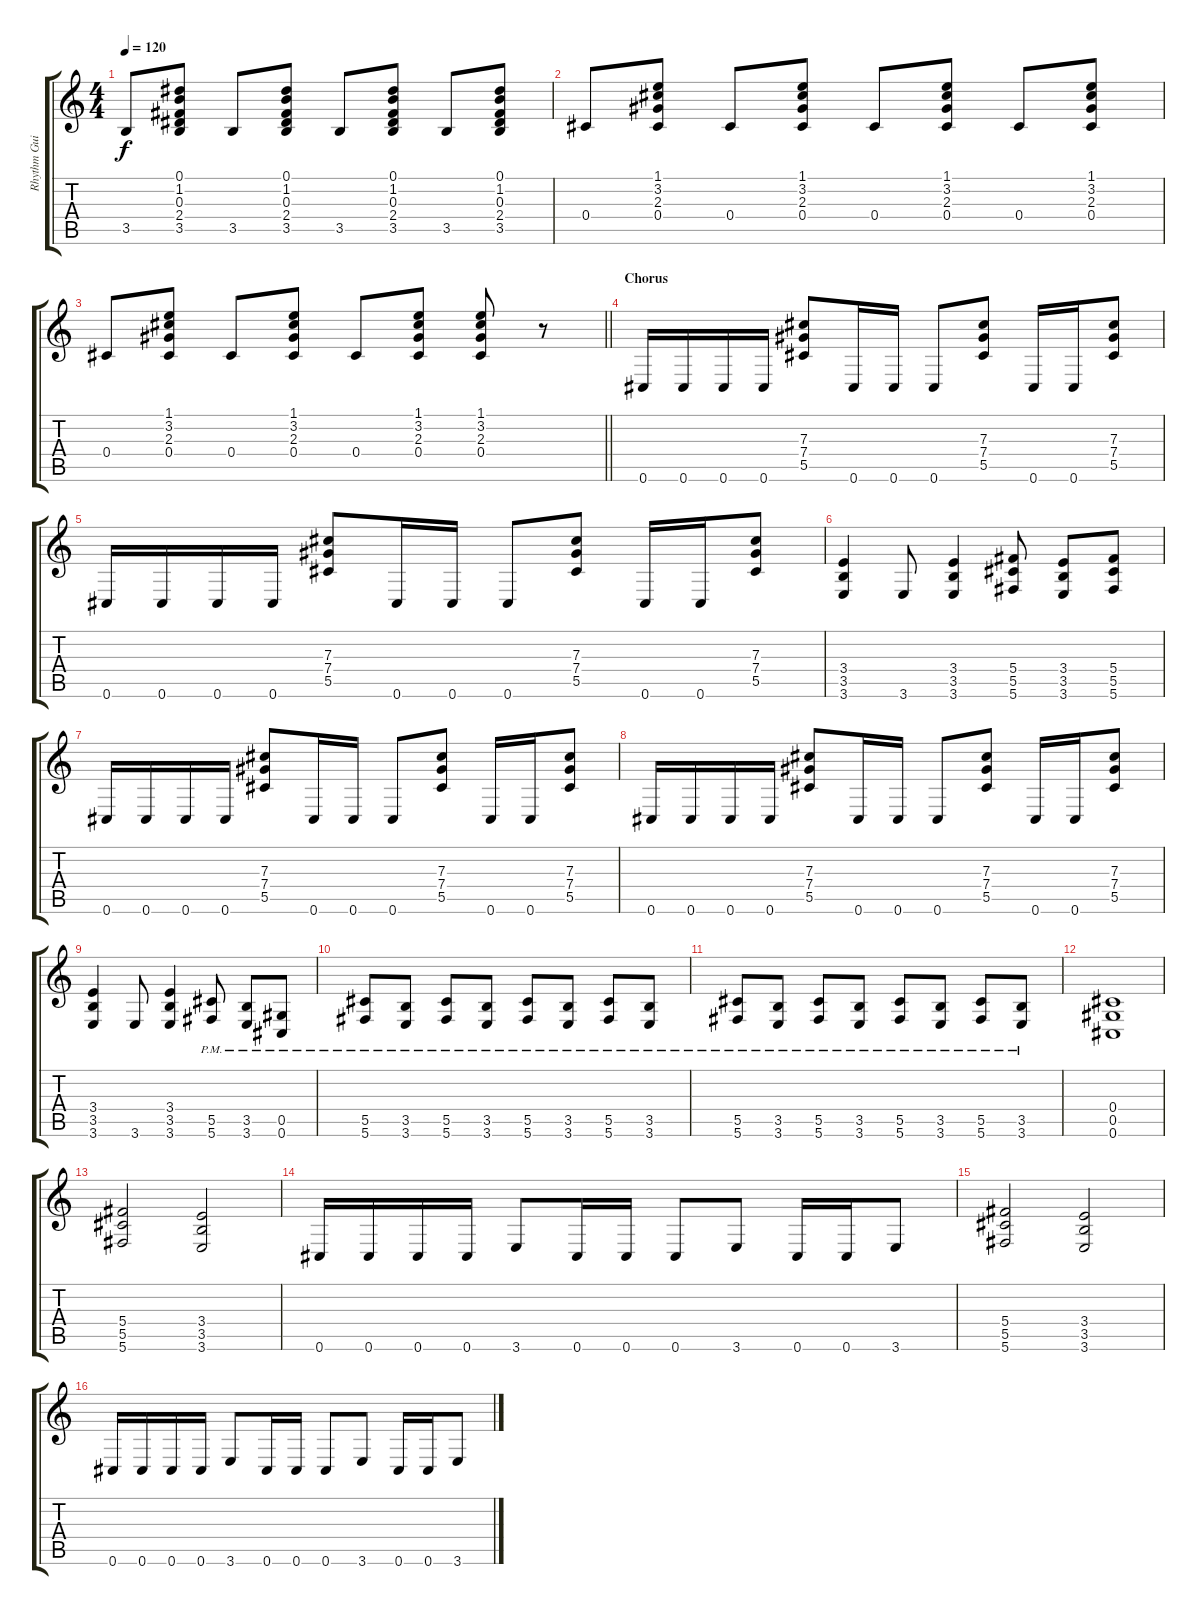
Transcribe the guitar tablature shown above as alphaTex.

\track ("Rhythm Guitar" "Rhythm Gui") {instrument acousticguitarsteel}
\staff {score tabs}
\tuning (Eb4 Bb3 Gb3 Db3 Ab2 Db2) {hide}
\ts (4 4)
\tempo 120
\clef g2
\ks c
3.5.8{dy f} (0.1 1.2 0.3 2.4 3.5).8 3.5.8 (0.1 1.2 0.3 2.4 3.5).8 3.5.8 (0.1 1.2 0.3 2.4 3.5).8 3.5.8 (0.1 1.2 0.3 2.4 3.5).8 |
0.4.8 (1.1 3.2 2.3 0.4).8 0.4.8 (1.1 3.2 2.3 0.4).8 0.4.8 (1.1 3.2 2.3 0.4).8 0.4.8 (1.1 3.2 2.3 0.4).8 |
\barLineRight lightlight
0.4.8 (1.1 3.2 2.3 0.4).8 0.4.8 (1.1 3.2 2.3 0.4).8 0.4.8 (1.1 3.2 2.3 0.4).8 (1.1 3.2 2.3 0.4).8 r.8 |
\section ("" "Chorus")
0.6.16{volume 16 instrument distortionguitar} 0.6.16 0.6.16 0.6.16 (7.3 7.4 5.5).8 0.6.16 0.6.16 0.6.8 (7.3 7.4 5.5).8 0.6.16 0.6.16 (7.3 7.4 5.5).8 |
0.6.16 0.6.16 0.6.16 0.6.16 (7.3 7.4 5.5).8 0.6.16 0.6.16 0.6.8 (7.3 7.4 5.5).8 0.6.16 0.6.16 (7.3 7.4 5.5).8 |
(3.4 3.5 3.6).4 3.6.8 (3.4 3.5 3.6).4 (5.4 5.5 5.6).8 (3.4 3.5 3.6).8 (5.4 5.5 5.6).8 |
0.6.16 0.6.16 0.6.16 0.6.16 (7.3 7.4 5.5).8 0.6.16 0.6.16 0.6.8 (7.3 7.4 5.5).8 0.6.16 0.6.16 (7.3 7.4 5.5).8 |
0.6.16 0.6.16 0.6.16 0.6.16 (7.3 7.4 5.5).8 0.6.16 0.6.16 0.6.8 (7.3 7.4 5.5).8 0.6.16 0.6.16 (7.3 7.4 5.5).8 |
(3.4 3.5 3.6).4 3.6.8 (3.4 3.5 3.6).4 (5.5{pm} 5.6{pm}).8 (3.5{pm} 3.6{pm}).8 (0.5{pm} 0.6{pm}).8 |
(5.5{pm} 5.6{pm}).8 (3.5{pm} 3.6{pm}).8 (5.5{pm} 5.6{pm}).8 (3.5{pm} 3.6{pm}).8 (5.5{pm} 5.6{pm}).8 (3.5{pm} 3.6{pm}).8 (5.5{pm} 5.6{pm}).8 (3.5{pm} 3.6{pm}).8 |
(5.5{pm} 5.6{pm}).8 (3.5{pm} 3.6{pm}).8 (5.5{pm} 5.6{pm}).8 (3.5{pm} 3.6{pm}).8 (5.5{pm} 5.6{pm}).8 (3.5{pm} 3.6{pm}).8 (5.5{pm} 5.6{pm}).8 (3.5{pm} 3.6{pm}).8 |
(0.4 0.5 0.6).1 |
(5.4 5.5 5.6).2 (3.4 3.5 3.6).2 |
0.6.16 0.6.16 0.6.16 0.6.16 3.6.8 0.6.16 0.6.16 0.6.8 3.6.8 0.6.16 0.6.16 3.6.8 |
(5.4 5.5 5.6).2 (3.4 3.5 3.6).2 |
0.6.16 0.6.16 0.6.16 0.6.16 3.6.8 0.6.16 0.6.16 0.6.8 3.6.8 0.6.16 0.6.16 3.6.8
